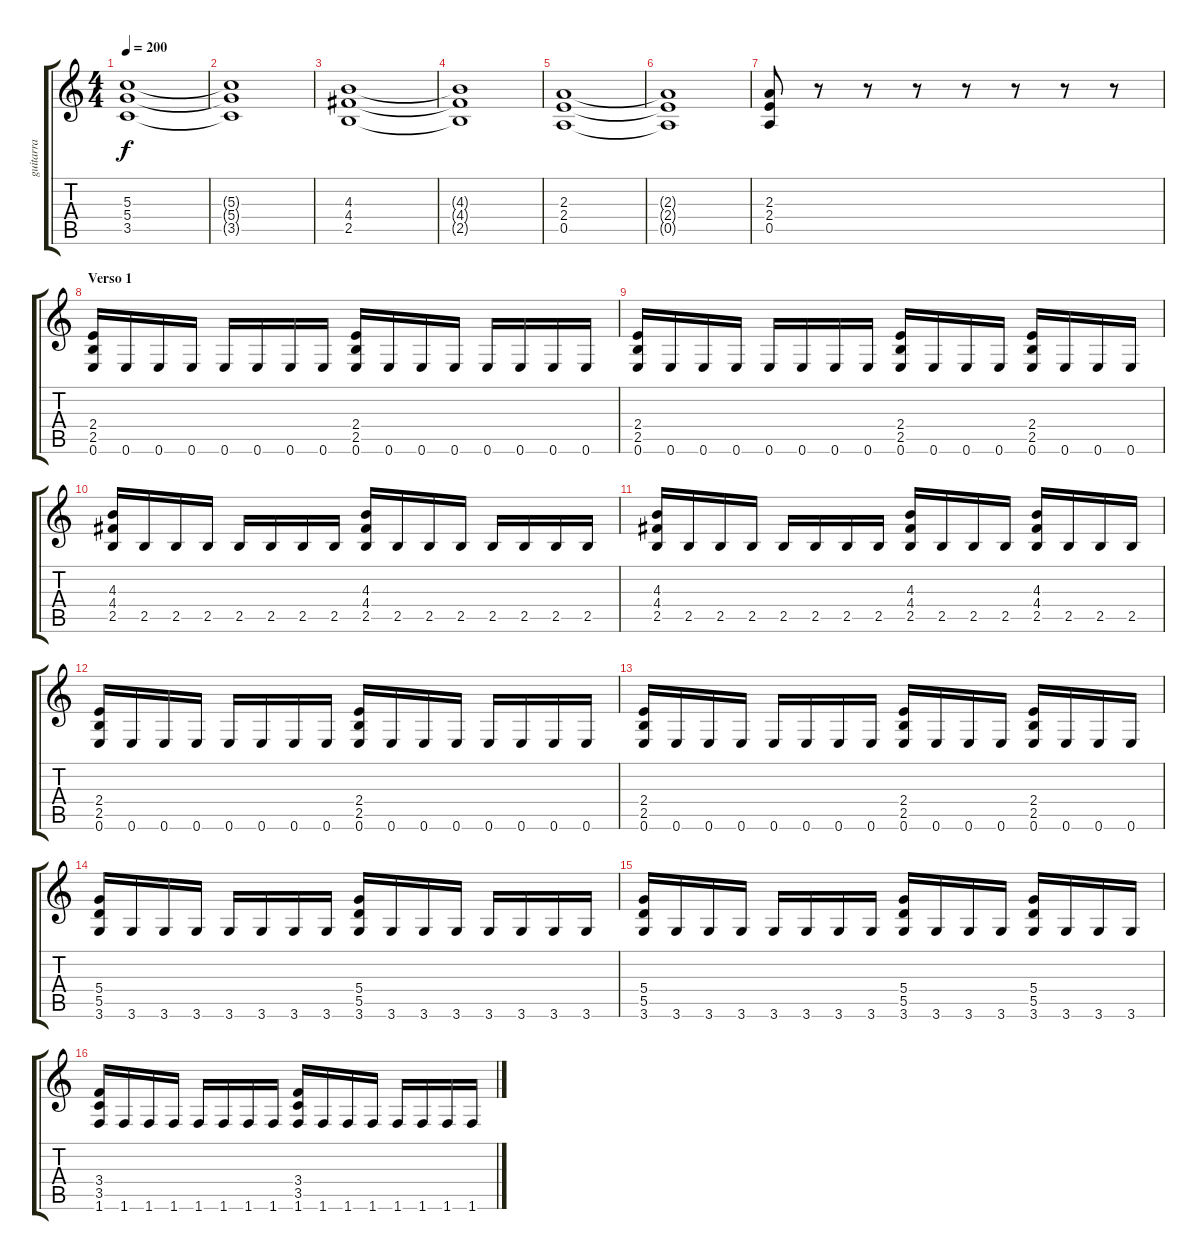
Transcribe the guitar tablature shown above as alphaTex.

\track ("guitarra" "guitarra") {instrument distortionguitar}
\staff {score tabs}
\tuning (E4 B3 G3 D3 A2 E2) {hide}
\ts (4 4)
\tempo 200
\clef g2
\ks c
(5.3 5.4 3.5).1{dy f} |
(5.3{t} 5.4{t} 3.5{t}).1 |
(4.3 4.4 2.5).1 |
(4.3{t} 4.4{t} 2.5{t}).1 |
(2.3 2.4 0.5).1 |
(2.3{t} 2.4{t} 0.5{t}).1 |
(2.3 2.4 0.5).8 r.8 r.8 r.8 r.8 r.8 r.8 r.8 |
\section ("" "Verso 1")
(2.4 2.5 0.6).16 0.6.16 0.6.16 0.6.16 0.6.16 0.6.16 0.6.16 0.6.16 (2.4 2.5 0.6).16 0.6.16 0.6.16 0.6.16 0.6.16 0.6.16 0.6.16 0.6.16 |
(2.4 2.5 0.6).16 0.6.16 0.6.16 0.6.16 0.6.16 0.6.16 0.6.16 0.6.16 (2.4 2.5 0.6).16 0.6.16 0.6.16 0.6.16 (2.4 2.5 0.6).16 0.6.16 0.6.16 0.6.16 |
(4.3 4.4 2.5).16 2.5.16 2.5.16 2.5.16 2.5.16 2.5.16 2.5.16 2.5.16 (4.3 4.4 2.5).16 2.5.16 2.5.16 2.5.16 2.5.16 2.5.16 2.5.16 2.5.16 |
(4.3 4.4 2.5).16 2.5.16 2.5.16 2.5.16 2.5.16 2.5.16 2.5.16 2.5.16 (4.3 4.4 2.5).16 2.5.16 2.5.16 2.5.16 (4.3 4.4 2.5).16 2.5.16 2.5.16 2.5.16 |
(2.4 2.5 0.6).16 0.6.16 0.6.16 0.6.16 0.6.16 0.6.16 0.6.16 0.6.16 (2.4 2.5 0.6).16 0.6.16 0.6.16 0.6.16 0.6.16 0.6.16 0.6.16 0.6.16 |
(2.4 2.5 0.6).16 0.6.16 0.6.16 0.6.16 0.6.16 0.6.16 0.6.16 0.6.16 (2.4 2.5 0.6).16 0.6.16 0.6.16 0.6.16 (2.4 2.5 0.6).16 0.6.16 0.6.16 0.6.16 |
(5.4 5.5 3.6).16 3.6.16 3.6.16 3.6.16 3.6.16 3.6.16 3.6.16 3.6.16 (5.4 5.5 3.6).16 3.6.16 3.6.16 3.6.16 3.6.16 3.6.16 3.6.16 3.6.16 |
(5.4 5.5 3.6).16 3.6.16 3.6.16 3.6.16 3.6.16 3.6.16 3.6.16 3.6.16 (5.4 5.5 3.6).16 3.6.16 3.6.16 3.6.16 (5.4 5.5 3.6).16 3.6.16 3.6.16 3.6.16 |
(3.4 3.5 1.6).16 1.6.16 1.6.16 1.6.16 1.6.16 1.6.16 1.6.16 1.6.16 (3.4 3.5 1.6).16 1.6.16 1.6.16 1.6.16 1.6.16 1.6.16 1.6.16 1.6.16
